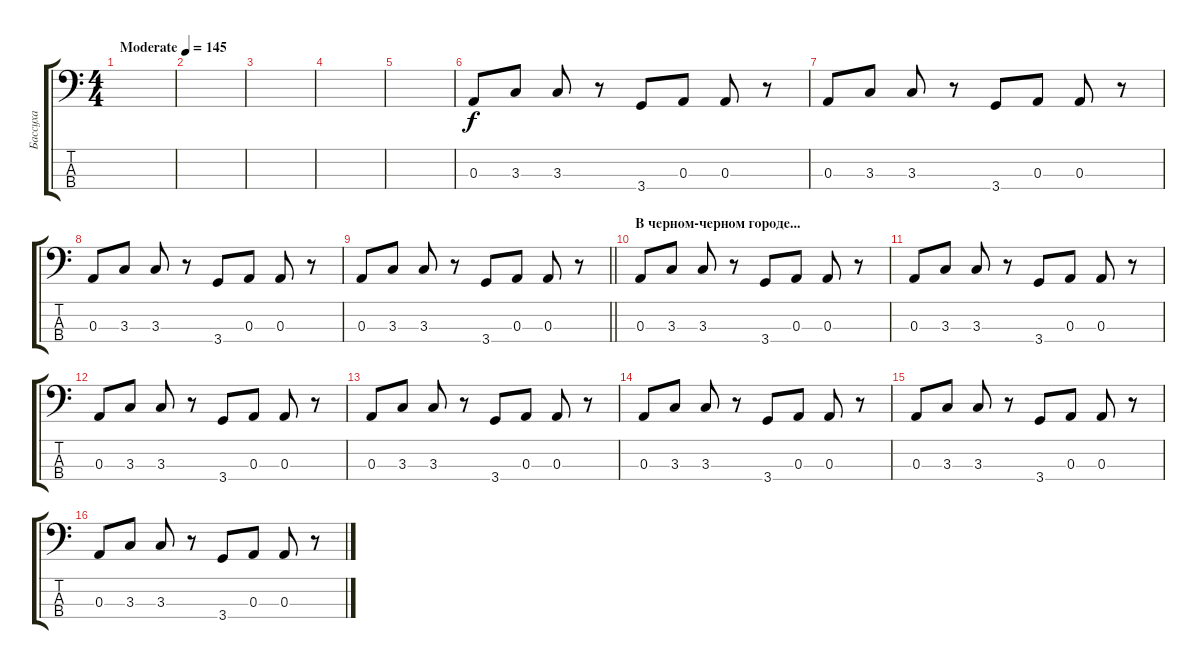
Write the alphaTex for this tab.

\track ("Бассуха" "Бассуха") {instrument electricbassfinger}
\staff {score tabs}
\tuning (G2 D2 A1 E1) {hide}
\ts (4 4)
\tempo (145 "Moderate")
\clef f4
\ks c
|
|
|
|
|
0.3.8 3.3.8 3.3.8 r.8 3.4.8 0.3.8 0.3.8 r.8 |
0.3.8 3.3.8 3.3.8 r.8 3.4.8 0.3.8 0.3.8 r.8 |
0.3.8 3.3.8 3.3.8 r.8 3.4.8 0.3.8 0.3.8 r.8 |
\barLineRight lightlight
0.3.8 3.3.8 3.3.8 r.8 3.4.8 0.3.8 0.3.8 r.8 |
\section ("" "В черном-черном городе...")
0.3.8 3.3.8 3.3.8 r.8 3.4.8 0.3.8 0.3.8 r.8 |
0.3.8 3.3.8 3.3.8 r.8 3.4.8 0.3.8 0.3.8 r.8 |
0.3.8 3.3.8 3.3.8 r.8 3.4.8 0.3.8 0.3.8 r.8 |
0.3.8 3.3.8 3.3.8 r.8 3.4.8 0.3.8 0.3.8 r.8 |
0.3.8 3.3.8 3.3.8 r.8 3.4.8 0.3.8 0.3.8 r.8 |
0.3.8 3.3.8 3.3.8 r.8 3.4.8 0.3.8 0.3.8 r.8 |
0.3.8 3.3.8 3.3.8 r.8 3.4.8 0.3.8 0.3.8 r.8
